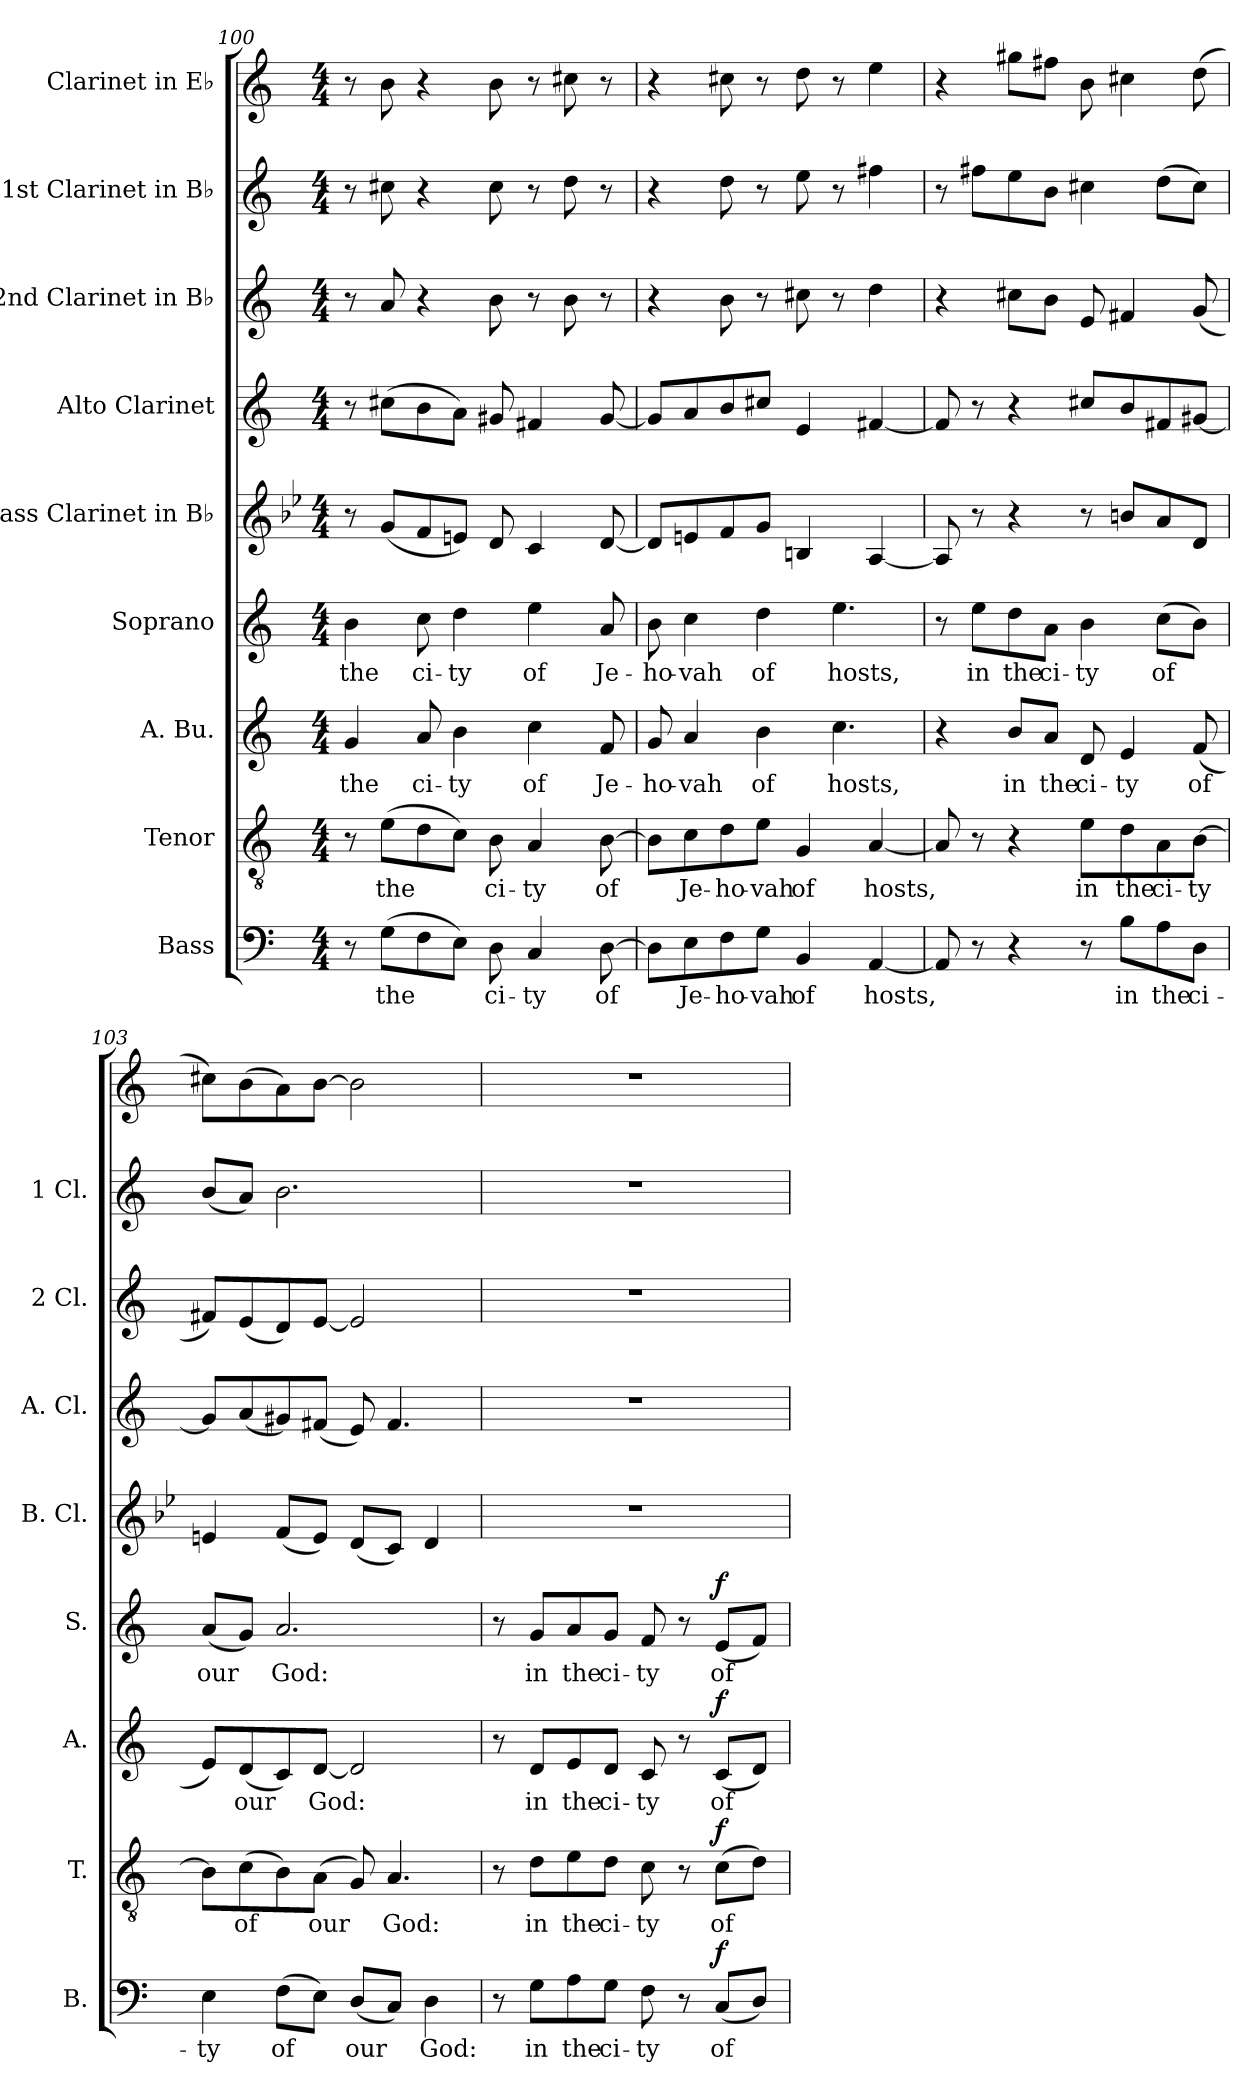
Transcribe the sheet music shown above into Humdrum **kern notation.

**kern	**text	**dynam	**kern	**text	**dynam	**kern	**text	**dynam	**kern	**text	**dynam	**kern	**kern	**kern	**kern	**kern
*part9	*part9	*part9	*part8	*part8	*part8	*part7	*part7	*part7	*part6	*part6	*part6	*part5	*part4	*part3	*part2	*part1
*staff9	*staff9	*staff9	*staff8	*staff8	*staff8	*staff7	*staff7	*staff7	*staff6	*staff6	*staff6	*staff5	*staff4	*staff3	*staff2	*staff1
*I"Bass	*	*	*I"Tenor	*	*	*I"A. Bu.	*	*	*I"Soprano	*	*	*I"Bass Clarinet in B♭	*I"Alto Clarinet	*I"2nd Clarinet in B♭	*I"1st Clarinet in B♭	*I"Clarinet in E♭
*I'B.	*	*	*I'T.	*	*	*I'A.	*	*	*I'S.	*	*	*I'B. Cl.	*I'A. Cl.	*I'2 Cl.	*I'1 Cl.	*
*clefF4	*	*	*clefGv2	*	*	*clefG2	*	*	*clefG2	*	*	*clefG2	*clefG2	*clefG2	*clefG2	*clefG2
*	*	*	*	*	*	*	*	*	*	*	*	*ITrd8c14	*ITrd5c9	*ITrd1c2	*ITrd1c2	*ITrd-2c-3
*k[]	*	*	*k[]	*	*	*k[]	*	*	*k[]	*	*	*k[b-e-]	*k[b-e-a-]	*k[b-e-]	*k[b-e-]	*k[b-e-a-]
*M4/4	*	*	*M4/4	*	*	*M4/4	*	*	*M4/4	*	*	*M4/4	*M4/4	*M4/4	*M4/4	*M4/4
=100	=100	=100	=100	=100	=100	=100	=100	=100	=100	=100	=100	=100	=100	=100	=100	=100
!	!	!	!	!	!	!	!LO:LY:b	!	!	!LO:LY:b	!	!	!	!	!	!
8r	.	.	8r	.	.	4g/	the	.	4b\	the	.	8r	8r	8r	8r	8r
!	!LO:LY:b	!	!	!LO:LY:b	!	!	!	!	!	!	!	!	!	!	!	!
(8G\L	the	.	(8e\L	the	.	.	.	.	.	.	.	(8G/L	(8en\L	8g/	8bn\	8dd\
!	!	!	!	!	!	!	!LO:LY:b	!	!	!LO:LY:b	!	!	!	!	!	!
8F\	.	.	8d\	.	.	8a/	ci-	.	8cc\	ci-	.	8F/	8d\	4r	4r	4r
!	!	!	!	!	!	!	!LO:LY:b	!	!	!LO:LY:b	!	!	!	!	!	!
8E\J)	.	.	8c\J)	.	.	4b\	-ty	.	4dd\	-ty	.	8En/J)	8c\J)	.	.	.
!	!LO:LY:b	!	!	!LO:LY:b	!	!	!	!	!	!	!	!	!	!	!	!
8D\	ci-	.	8B\	ci-	.	.	.	.	.	.	.	8D/	8Bn/	8a\	8b\	8dd\
!	!LO:LY:b	!	!	!LO:LY:b	!	!	!LO:LY:b	!	!	!LO:LY:b	!	!	!	!	!	!
4C/	-ty	.	4A/	-ty	.	4cc\	of	.	4ee\	of	.	4C/	4An/	8r	8r	8r
.	.	.	.	.	.	.	.	.	.	.	.	.	.	8a\	8cc\	8een\
!	!LO:LY:b	!	!	!LO:LY:b	!	!	!LO:LY:b	!	!	!LO:LY:b	!	!	!	!	!	!
[8D\	of	.	[8B\	of	.	8f/	Je-	.	8a/	Je-	.	[8D/	[8B/	8r	8r	8r
=101	=101	=101	=101	=101	=101	=101	=101	=101	=101	=101	=101	=101	=101	=101	=101	=101
!	!	!	!	!	!	!	!LO:LY:b	!	!	!LO:LY:b	!	!	!	!	!	!
8D\L]	.	.	8B\L]	.	.	8g/	-ho-	.	8b\	-ho-	.	8D/L]	8B/L]	4r	4r	4r
!	!LO:LY:b	!	!	!LO:LY:b	!	!	!LO:LY:b	!	!	!LO:LY:b	!	!	!	!	!	!
8E\	Je-	.	8c\	Je-	.	4a/	-vah	.	4cc\	-vah	.	8En/	8c/	.	.	.
!	!LO:LY:b	!	!	!LO:LY:b	!	!	!	!	!	!	!	!	!	!	!	!
8F\	-ho-	.	8d\	-ho-	.	.	.	.	.	.	.	8F/	8d/	8a\	8cc\	8een\
!	!LO:LY:b	!	!	!LO:LY:b	!	!	!LO:LY:b	!	!	!LO:LY:b	!	!	!	!	!	!
8G\J	-vah	.	8e\J	-vah	.	4b\	of	.	4dd\	of	.	8G/J	8en/J	8r	8r	8r
!	!LO:LY:b	!	!	!LO:LY:b	!	!	!	!	!	!	!	!	!	!	!	!
4BB/	of	.	4G/	of	.	.	.	.	.	.	.	4BBn/	4G/	8bn\	8dd\	8ff\
!	!	!	!	!	!	!	!LO:LY:b	!	!	!LO:LY:b	!	!	!	!	!	!
.	.	.	.	.	.	4.cc\	hosts,	.	4.ee\	hosts,	.	.	.	8r	8r	8r
!	!LO:LY:b	!	!	!LO:LY:b	!	!	!	!	!	!	!	!	!	!	!	!
[4AA/	hosts,	.	[4A/	hosts,	.	.	.	.	.	.	.	[4AA/	[4An/	4cc\	4een\	4gg\
=102	=102	=102	=102	=102	=102	=102	=102	=102	=102	=102	=102	=102	=102	=102	=102	=102
8AA/]	.	.	8A/]	.	.	4r	.	.	8r	.	.	8AA/]	8A/]	4r	8r	4r
!	!	!	!	!	!	!	!	!	!	!LO:LY:b	!	!	!	!	!	!
8r	.	.	8r	.	.	.	.	.	8ee\L	in	.	8r	8r	.	8een\L	.
!	!	!	!	!	!	!	!LO:LY:b	!	!	!LO:LY:b	!	!	!	!	!	!
4r	.	.	4r	.	.	8b/L	in	.	8dd\	the	.	4r	4r	8bn\L	8dd\	8bbn\L
!	!	!	!	!	!	!	!LO:LY:b	!	!	!LO:LY:b	!	!	!	!	!	!
.	.	.	.	.	.	8a/J	the	.	8a\J	ci-	.	.	.	8a\J	8a\J	8aan\J
!	!	!	!	!LO:LY:b	!	!	!LO:LY:b	!	!	!LO:LY:b	!	!	!	!	!	!
8r	.	.	8e\L	in	.	8d/	ci-	.	4b\	-ty	.	8r	8en/L	8d/	4bn\	8dd\
!	!LO:LY:b	!	!	!LO:LY:b	!	!	!LO:LY:b	!	!	!	!	!	!	!	!	!
8B\L	in	.	8d\	the	.	4e/	-ty	.	.	.	.	8Bn/L	8d/	4en/	.	4een\
!	!LO:LY:b	!	!	!LO:LY:b	!	!	!	!	!	!LO:LY:b	!	!	!	!	!	!
8A\	the	.	8A\	ci-	.	.	.	.	(8cc\L	of	.	8A/	8An/	.	(8cc\L	.
!	!LO:LY:b	!	!	!LO:LY:b	!	!	!LO:LY:b	!	!	!	!	!	!	!	!	!
8D\J	ci-	.	[8B\J	-ty	.	(8f/	of	.	8b\J)	.	.	8D/J	[8Bn/J	(8f/	8b\J)	(8ff\
!!LO:PB:g=z
=103	=103	=103	=103	=103	=103	=103	=103	=103	=103	=103	=103	=103	=103	=103	=103	=103
!	!LO:LY:b	!	!	!	!	!	!	!	!	!LO:LY:b	!	!	!	!	!	!
4E\	-ty	.	8B\L]	.	.	8e/L)	.	.	(8a/L	our	.	4En/	8B/L]	8en/L)	(8a/L	8een\L)
!	!	!	!	!LO:LY:b	!	!	!LO:LY:b	!	!	!	!	!	!	!	!	!
.	.	.	(8c\	of	.	(8d/	our	.	8g/J)	.	.	.	(8c/	(8d/	8g/J)	(8dd\
!	!LO:LY:b	!	!	!	!	!	!	!	!	!LO:LY:b	!	!	!	!	!	!
(8F\L	of	.	8B\)	.	.	8c/)	.	.	2.a/	God:	.	(8F/L	8Bn/)	8c/)	2.a\	8cc\)
!	!	!	!	!LO:LY:b	!	!	!LO:LY:b	!	!	!	!	!	!	!	!	!
8E\J)	.	.	(8A\J	our	.	[8d/J	God:	.	.	.	.	8E/J)	(8An/J	[8d/J	.	[8dd\J
!	!LO:LY:b	!	!	!	!	!	!	!	!	!	!	!	!	!	!	!
(8D/L	our	.	8G/)	.	.	2d/]	.	.	.	.	.	(8D/L	8G/)	2d/]	.	2dd\]
!	!	!	!	!LO:LY:b	!	!	!	!	!	!	!	!	!	!	!	!
8C/J)	.	.	4.A/	God:	.	.	.	.	.	.	.	8C/J)	4.A/	.	.	.
!	!LO:LY:b	!	!	!	!	!	!	!	!	!	!	!	!	!	!	!
4D\	God:	.	.	.	.	.	.	.	.	.	.	4D/	.	.	.	.
=104	=104	=104	=104	=104	=104	=104	=104	=104	=104	=104	=104	=104	=104	=104	=104	=104
8r	.	.	8r	.	.	8r	.	.	8r	.	.	1r	1r	1r	1r	1r
!	!LO:LY:b	!	!	!LO:LY:b	!	!	!LO:LY:b	!	!	!LO:LY:b	!	!	!	!	!	!
8G\L	in	.	8d\L	in	.	8d/L	in	.	8g/L	in	.	.	.	.	.	.
!	!LO:LY:b	!	!	!LO:LY:b	!	!	!LO:LY:b	!	!	!LO:LY:b	!	!	!	!	!	!
8A\	the	.	8e\	the	.	8e/	the	.	8a/	the	.	.	.	.	.	.
!	!LO:LY:b	!	!	!LO:LY:b	!	!	!LO:LY:b	!	!	!LO:LY:b	!	!	!	!	!	!
8G\J	ci-	.	8d\J	ci-	.	8d/J	ci-	.	8g/J	ci-	.	.	.	.	.	.
!	!LO:LY:b	!	!	!LO:LY:b	!	!	!LO:LY:b	!	!	!LO:LY:b	!	!	!	!	!	!
8F\	-ty	.	8c\	-ty	.	8c/	-ty	.	8f/	-ty	.	.	.	.	.	.
8r	.	.	8r	.	.	8r	.	.	8r	.	.	.	.	.	.	.
!	!LO:LY:b	!LO:DY:b	!	!LO:LY:b	!LO:DY:b	!	!LO:LY:b	!LO:DY:b	!	!LO:LY:b	!LO:DY:b	!	!	!	!	!
(8C/L	of	f	(8c\L	of	f	(8c/L	of	f	(8e/L	of	f	.	.	.	.	.
8D/J)	.	.	8d\J)	.	.	8d/J)	.	.	8f/J)	.	.	.	.	.	.	.
=	=	=	=	=	=	=	=	=	=	=	=	=	=	=	=	=
*-	*-	*-	*-	*-	*-	*-	*-	*-	*-	*-	*-	*-	*-	*-	*-	*-
